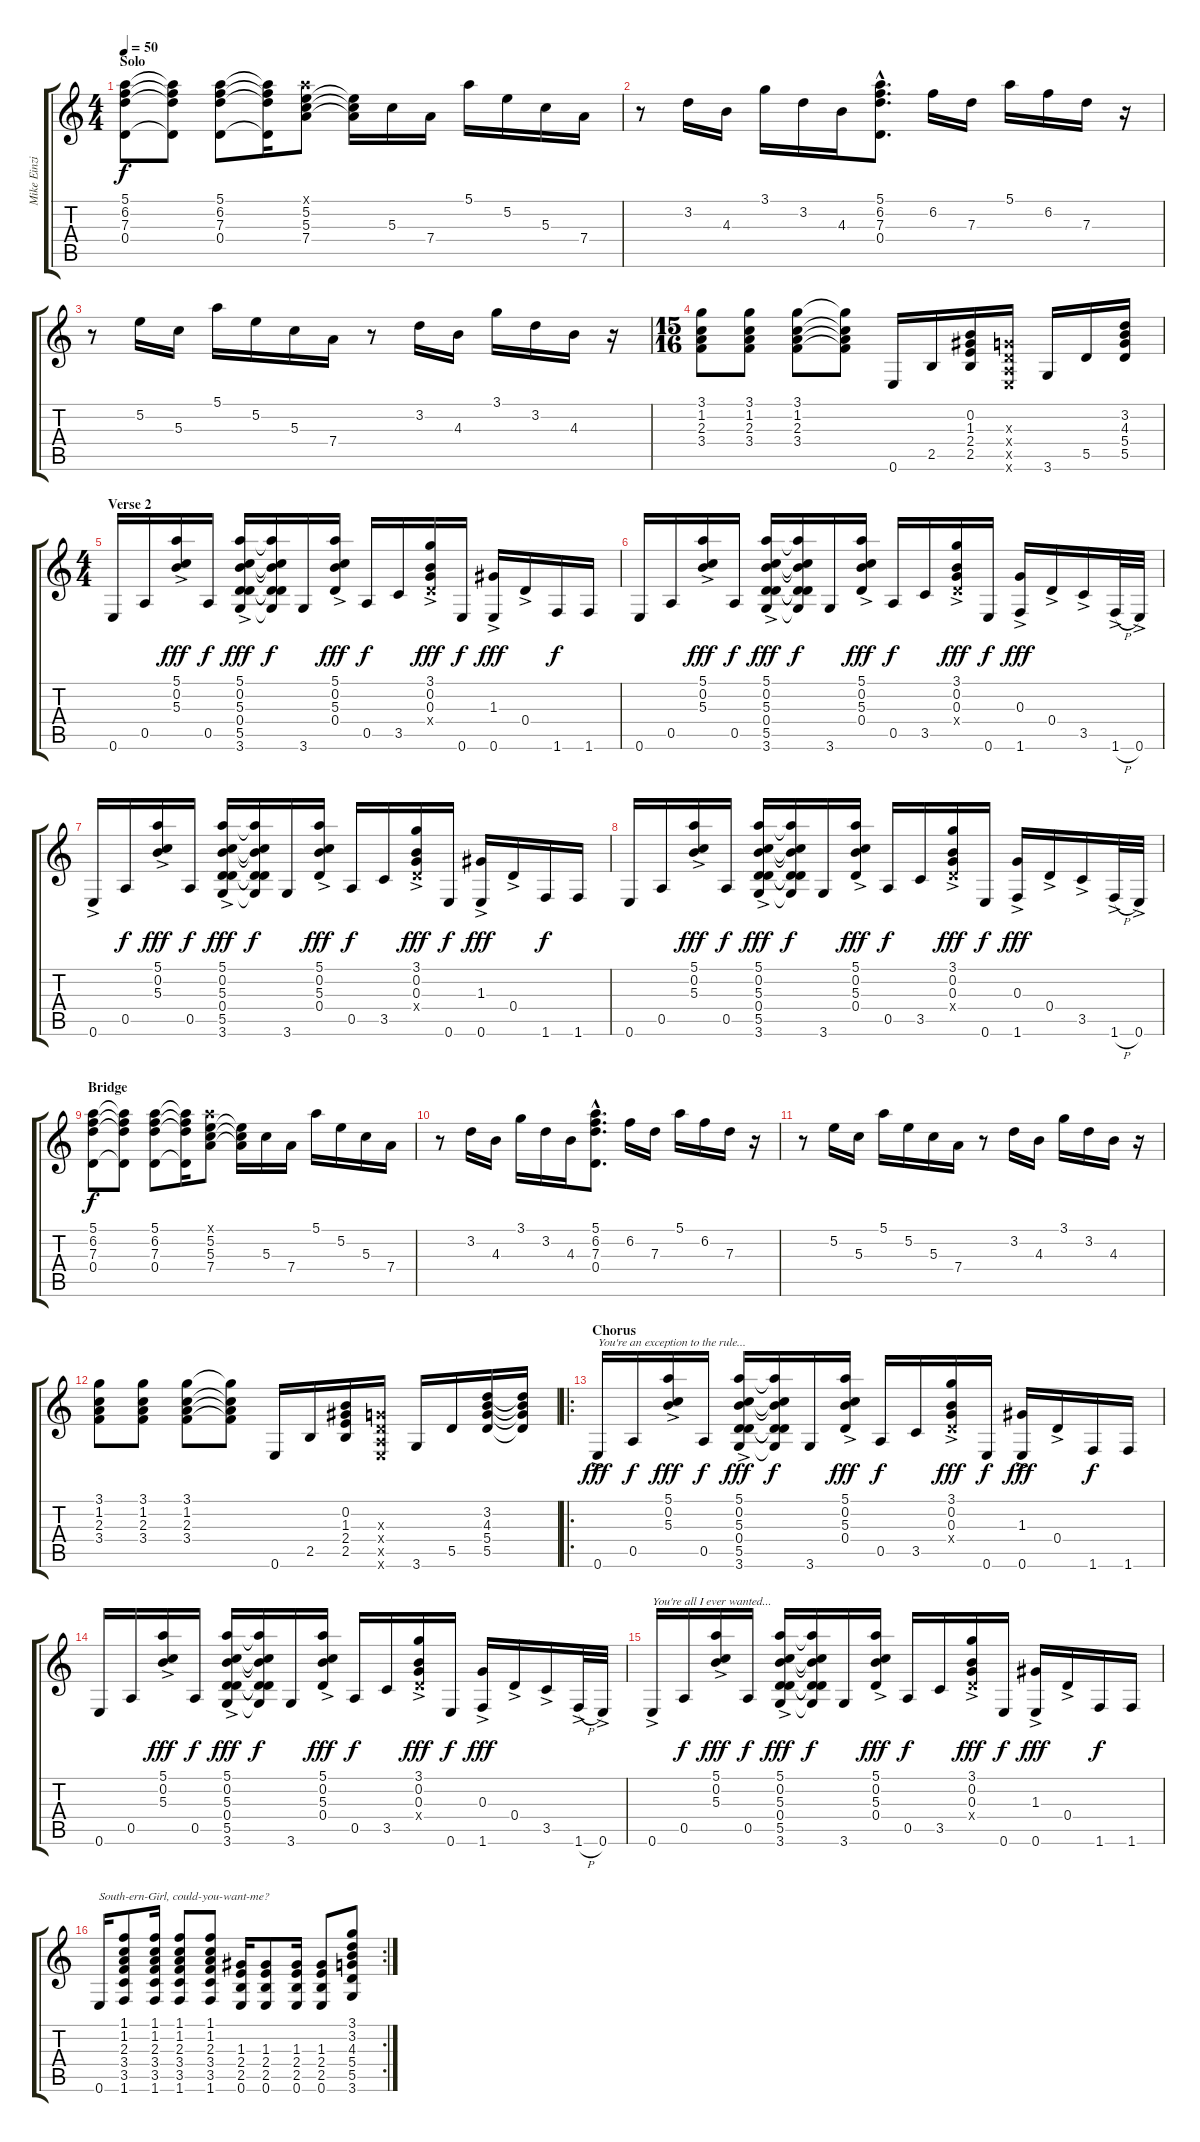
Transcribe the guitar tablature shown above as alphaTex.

\track ("Mike Einziger" "Mike Einzi") {instrument acousticguitarnylon}
\staff {score tabs}
\tuning (E4 B3 G3 D3 A2 E2) {hide}
\ts (4 4)
\section ("" "Solo")
\tempo 50
\clef g2
\ks c
(5.1 6.2 7.3 0.4).8{dy f} (5.1{t} 6.2{t} 7.3{t} 0.4{t}).8 (5.1 6.2 7.3 0.4).8 (5.1{t} 6.2{t} 7.3{t} 0.4{t}).16 (5.1{x} 5.2 5.3 7.4).8 (5.2{t} 5.3{t} 7.4{t}).16 5.3.16 7.4.16 5.1.16 5.2.16 5.3.16 7.4.16 |
r.8 3.2.16 4.3.16 3.1.16 3.2.16 4.3.16 (5.1{hac} 6.2{hac} 7.3{hac} 0.4{hac}).8{d} 6.2.16 7.3.16 5.1.16 6.2.16 7.3.16 r.16 |
r.8 5.2.16 5.3.16 5.1.16 5.2.16 5.3.16 7.4.16 r.8 3.2.16 4.3.16 3.1.16 3.2.16 4.3.16 r.16 |
\ts (15 16)
(3.1 1.2 2.3 3.4).8 (3.1 1.2 2.3 3.4).8 (3.1 1.2 2.3 3.4).8 (3.1{t} 1.2{t} 2.3{t} 3.4{t}).8 0.6.16 2.5.16 (0.2 1.3 2.4 2.5).16 (0.3{x} 0.4{x} 0.5{x} 0.6{x}).16 3.6.16 5.5.16 (3.2 4.3 5.4 5.5).16 |
\ts (4 4)
\section ("" "Verse 2")
0.6.16 0.5.16 (5.1{ac} 0.2 5.3).16{dy fff} 0.5.16{dy f} (5.1{ac} 0.2 5.3 0.4 5.5 3.6).16{dy fff} (5.1{t} 0.2{t} 5.3{t} 0.4{t} 5.5{t} 3.6{t}).16{dy f} 3.6.16 (5.1{ac} 0.2 5.3 0.4).16{dy fff} 0.5.16{dy f} 3.5.16 (3.1{ac} 0.2 0.3 0.4{x}).16{dy fff} 0.6.16{dy f} (1.3{ac} 0.6).16{dy fff} 0.4{ac}.16 1.6.16{dy f} 1.6.16 |
0.6.16 0.5.16 (5.1{ac} 0.2 5.3).16{dy fff} 0.5.16{dy f} (5.1{ac} 0.2 5.3 0.4 5.5 3.6).16{dy fff} (5.1{t} 0.2{t} 5.3{t} 0.4{t} 5.5{t} 3.6{t}).16{dy f} 3.6.16 (5.1{ac} 0.2 5.3 0.4).16{dy fff} 0.5.16{dy f} 3.5.16 (3.1{ac} 0.2 0.3 0.4{x}).16{dy fff} 0.6.16{dy f} (0.3{ac} 1.6).16{dy fff} 0.4{ac}.16 3.5{ac}.16 1.6{h ac}.32 0.6{ac}.32 |
0.6{ac}.16 0.5.16{dy f} (5.1{ac} 0.2 5.3).16{dy fff} 0.5.16{dy f} (5.1{ac} 0.2 5.3 0.4 5.5 3.6).16{dy fff} (5.1{t} 0.2{t} 5.3{t} 0.4{t} 5.5{t} 3.6{t}).16{dy f} 3.6.16 (5.1{ac} 0.2 5.3 0.4).16{dy fff} 0.5.16{dy f} 3.5.16 (3.1{ac} 0.2 0.3 0.4{x}).16{dy fff} 0.6.16{dy f} (1.3{ac} 0.6).16{dy fff} 0.4{ac}.16 1.6.16{dy f} 1.6.16 |
0.6.16 0.5.16 (5.1{ac} 0.2 5.3).16{dy fff} 0.5.16{dy f} (5.1{ac} 0.2 5.3 0.4 5.5 3.6).16{dy fff} (5.1{t} 0.2{t} 5.3{t} 0.4{t} 5.5{t} 3.6{t}).16{dy f} 3.6.16 (5.1{ac} 0.2 5.3 0.4).16{dy fff} 0.5.16{dy f} 3.5.16 (3.1{ac} 0.2 0.3 0.4{x}).16{dy fff} 0.6.16{dy f} (0.3{ac} 1.6).16{dy fff} 0.4{ac}.16 3.5{ac}.16 1.6{h ac}.32 0.6{ac}.32 |
\section ("" "Bridge")
(5.1 6.2 7.3 0.4).8{dy f} (5.1{t} 6.2{t} 7.3{t} 0.4{t}).8 (5.1 6.2 7.3 0.4).8 (5.1{t} 6.2{t} 7.3{t} 0.4{t}).16 (5.1{x} 5.2 5.3 7.4).8 (5.2{t} 5.3{t} 7.4{t}).16 5.3.16 7.4.16 5.1.16 5.2.16 5.3.16 7.4.16 |
r.8 3.2.16 4.3.16 3.1.16 3.2.16 4.3.16 (5.1{hac} 6.2{hac} 7.3{hac} 0.4{hac}).8{d} 6.2.16 7.3.16 5.1.16 6.2.16 7.3.16 r.16 |
r.8 5.2.16 5.3.16 5.1.16 5.2.16 5.3.16 7.4.16 r.8 3.2.16 4.3.16 3.1.16 3.2.16 4.3.16 r.16 |
(3.1 1.2 2.3 3.4).8 (3.1 1.2 2.3 3.4).8 (3.1 1.2 2.3 3.4).8 (3.1{t} 1.2{t} 2.3{t} 3.4{t}).8 0.6.16 2.5.16 (0.2 1.3 2.4 2.5).16 (0.3{x} 0.4{x} 0.5{x} 0.6{x}).16 3.6.16 5.5.16 (3.2 4.3 5.4 5.5).16 (3.2{t} 4.3{t} 5.4{t} 5.5{t}).16 |
\ro
\section ("" "Chorus")
0.6{ac}.16{txt "You're an exception to the rule..." dy fff} 0.5.16{dy f} (5.1{ac} 0.2 5.3).16{dy fff} 0.5.16{dy f} (5.1{ac} 0.2 5.3 0.4 5.5 3.6).16{dy fff} (5.1{t} 0.2{t} 5.3{t} 0.4{t} 5.5{t} 3.6{t}).16{dy f} 3.6.16 (5.1{ac} 0.2 5.3 0.4).16{dy fff} 0.5.16{dy f} 3.5.16 (3.1{ac} 0.2 0.3 0.4{x}).16{dy fff} 0.6.16{dy f} (1.3{ac} 0.6).16{dy fff} 0.4{ac}.16 1.6.16{dy f} 1.6.16 |
0.6.16 0.5.16 (5.1{ac} 0.2 5.3).16{dy fff} 0.5.16{dy f} (5.1{ac} 0.2 5.3 0.4 5.5 3.6).16{dy fff} (5.1{t} 0.2{t} 5.3{t} 0.4{t} 5.5{t} 3.6{t}).16{dy f} 3.6.16 (5.1{ac} 0.2 5.3 0.4).16{dy fff} 0.5.16{dy f} 3.5.16 (3.1{ac} 0.2 0.3 0.4{x}).16{dy fff} 0.6.16{dy f} (0.3{ac} 1.6).16{dy fff} 0.4{ac}.16 3.5{ac}.16 1.6{h ac}.32 0.6{ac}.32 |
0.6{ac}.16{txt "You're all I ever wanted..."} 0.5.16{dy f} (5.1{ac} 0.2 5.3).16{dy fff} 0.5.16{dy f} (5.1{ac} 0.2 5.3 0.4 5.5 3.6).16{dy fff} (5.1{t} 0.2{t} 5.3{t} 0.4{t} 5.5{t} 3.6{t}).16{dy f} 3.6.16 (5.1{ac} 0.2 5.3 0.4).16{dy fff} 0.5.16{dy f} 3.5.16 (3.1{ac} 0.2 0.3 0.4{x}).16{dy fff} 0.6.16{dy f} (1.3{ac} 0.6).16{dy fff} 0.4{ac}.16 1.6.16{dy f} 1.6.16 |
\rc 2
0.6.16{txt "South-ern-Girl, could-you-want-me?"} (1.1 1.2 2.3 3.4 3.5 1.6).8 (1.1 1.2 2.3 3.4 3.5 1.6).16 (1.1 1.2 2.3 3.4 3.5 1.6).8 (1.1 1.2 2.3 3.4 3.5 1.6).8 (1.3 2.4 2.5 0.6).16 (1.3 2.4 2.5 0.6).8 (1.3 2.4 2.5 0.6).16 (1.3 2.4 2.5 0.6).8 (3.1 3.2 4.3 5.4 5.5 3.6).8
